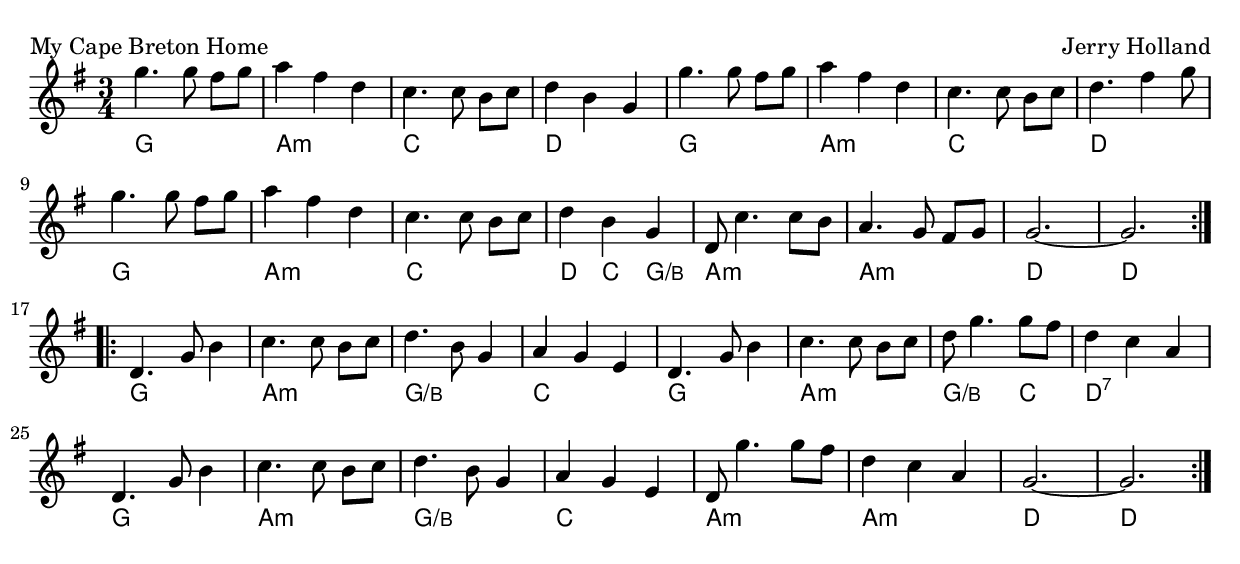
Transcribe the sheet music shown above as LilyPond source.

\version "2.22.0"

\include "../helpers/preamble.ly"

\score {
    \relative c'' {
        <<
        {
            \clef treble
            \key g \major
            \time 3/4
            g'4. g8 \noBeam fs g | a4 fs d | c4. c8 \noBeam b c | d4 b g |
            g'4. g8 \noBeam fs g | a4 fs d | c4. c8 \noBeam b c | d4. fs4 g8 |
            g4. g8 \noBeam fs g | a4 fs d | c4. c8 \noBeam b c | d4 b g |
            d8 c'4. c8 b | a4. g8 \noBeam fs g | g2. ~ | g \bar":|.|:"
            d4. g8 b4 | c4. c8 \noBeam b c | d4. b8 g4 | a g e |
            d4. g8 b4 | c4. c8 \noBeam b c | d8 g4. g8 fs | d4 c a |
            d,4. g8 b4 | c4. c8 \noBeam b c | d4. b8 g4 | a g e | 
            d8 g'4. g8 fs | d4 c a | g2. ~ | g \bar":|."
        }
        \chords {
            g2. | a:m | c | d | g | a:m | c | d |
            g | a:m | c | d4 c g/b | a2.:m | a:m | d | d |
            g | a:m | g/b | c | g | a:m | g2/b c4 | d2.:7 |
            g | a:m | g/b | c | a:m | a:m | d | d |

        }
        >>
    }
    \header {
        piece = "My Cape Breton Home"
        opus = "Jerry Holland"
    }
}

